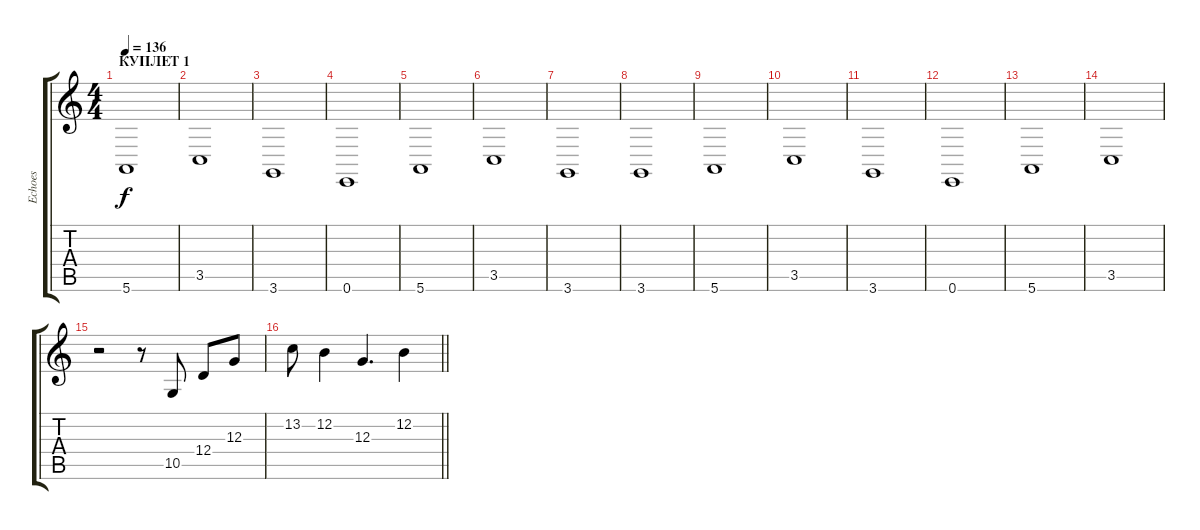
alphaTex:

\track ("Echoes" "Echoes") {instrument fx7echoes}
\staff {score tabs}
\tuning (E4 B3 G3 D3 A2 E2) {hide}
\ts (4 4)
\section ("" "КУПЛЕТ 1")
\tempo 136
\clef g2
\ks c
5.6.1{dy f} |
3.5.1 |
3.6.1 |
0.6.1 |
5.6.1 |
3.5.1 |
3.6.1 |
3.6.1 |
5.6.1 |
3.5.1 |
3.6.1 |
0.6.1 |
5.6.1 |
3.5.1 |
r.2 r.8 10.5.8 12.4.8 12.3.8 |
\barLineRight lightlight
13.2.8 12.2.4 12.3.4{d} 12.2.4
